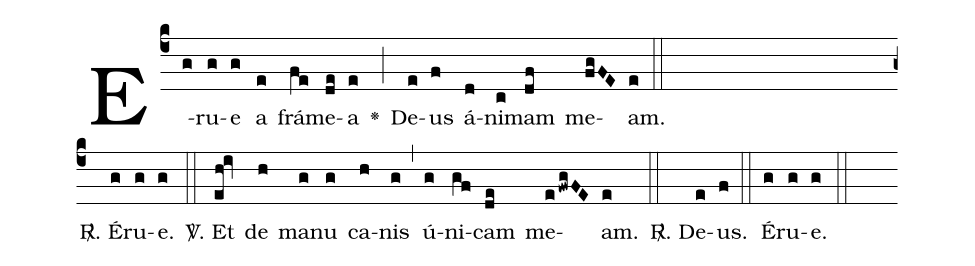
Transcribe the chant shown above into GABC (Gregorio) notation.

%%
(c4)E(g)ru(g)e(g) a(e) frá(fe)me(de)a(e) <v>\greheightstar</v>(;) De(e)us(f) á(d)ni(c)mam(df) me(fgFE)am.(e) (::Z) <sp>R/</sp>. É(g)ru(g)e.(g) (::) <sp>V/</sp>. Et(eh!iv) de(h) ma(g)nu(g) ca(h)nis(g) (,) ú(g)ni(gf)cam(de) me(efwgFE)am.(e) (::)
<sp>R/</sp>. De(e)us.(f) (::) É(g)ru(g)e.(g) (::)
